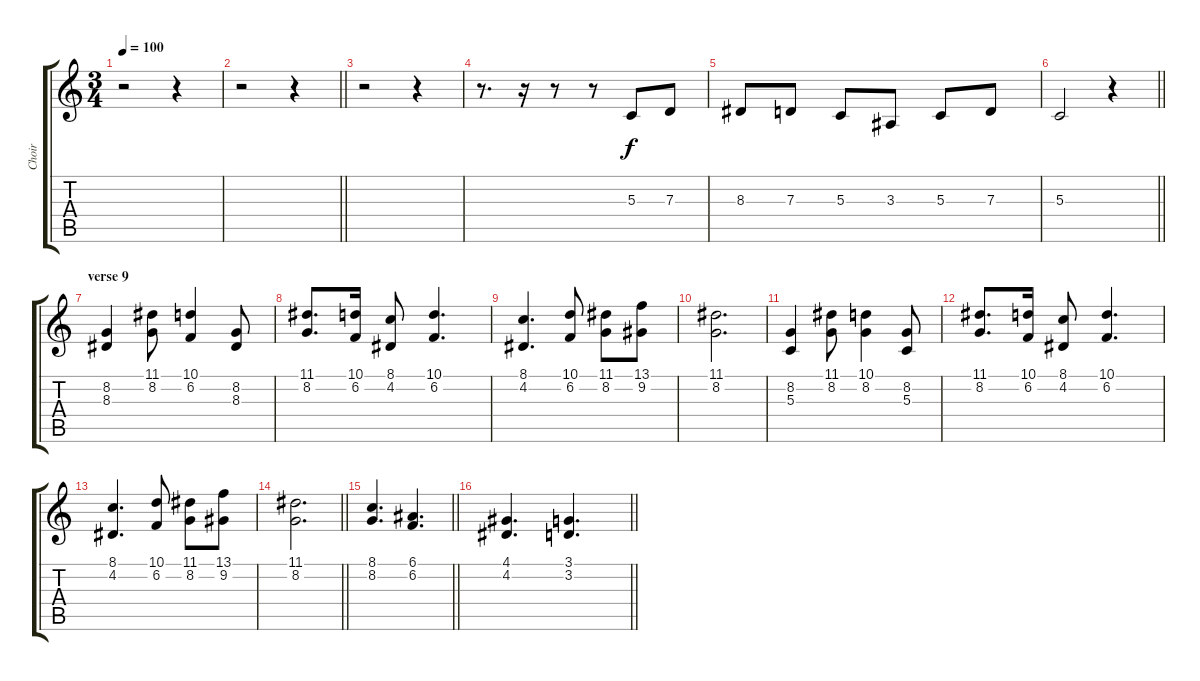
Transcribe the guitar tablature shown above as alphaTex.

\track ("Choir" "Choir") {instrument choiraahs}
\staff {score tabs}
\tuning (E4 B3 G3 D3 A2 E2) {hide}
\ts (3 4)
\tempo 100
\clef g2
\ks c
r.2{dy f} r.4 |
\barLineRight lightlight
r.2 r.4 |
r.2 r.4 |
r.8{d} r.16 r.8 r.8 5.3.8 7.3.8 |
8.3.8 7.3.8 5.3.8 3.3.8 5.3.8 7.3.8 |
\barLineRight lightlight
5.3.2 r.4 |
\section ("" "verse 9")
(8.2 8.3).4 (11.1 8.2).8 (10.1 6.2).4 (8.2 8.3).8 |
(11.1 8.2).8{d} (10.1 6.2).16 (8.1 4.2).8 (10.1 6.2).4{d} |
(8.1 4.2).4{d} (10.1 6.2).8 (11.1 8.2).8 (13.1 9.2).8 |
(11.1 8.2).2{d} |
(8.2 5.3).4 (11.1 8.2).8 (10.1 8.2).4 (8.2 5.3).8 |
(11.1 8.2).8{d} (10.1 6.2).16 (8.1 4.2).8 (10.1 6.2).4{d} |
(8.1 4.2).4{d} (10.1 6.2).8 (11.1 8.2).8 (13.1 9.2).8 |
\barLineRight lightlight
(11.1 8.2).2{d} |
\section ("" "")
\barLineRight lightlight
(8.1 8.2).4{d} (6.1 6.2).4{d} |
\barLineRight lightlight
(4.1 4.2).4{d} (3.1 3.2).4{d}
